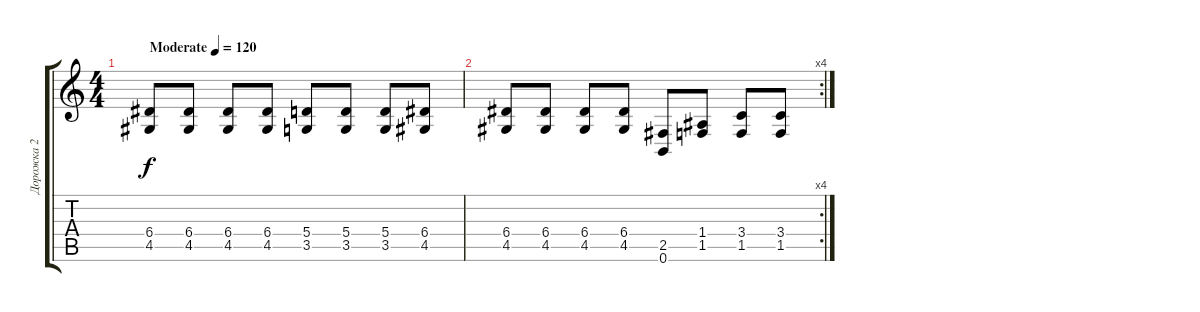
\track ("Дорожка 2" "Дорожка 2") {instrument overdrivenguitar}
\staff {score tabs}
\tuning (B3 Gb3 D3 A2 E2 B1) {hide}
\ts (4 4)
\tempo (120 "Moderate")
\clef g2
\ks c
(6.4 4.5).8{dy f instrument overdrivenguitar} (6.4 4.5).8 (6.4 4.5).8 (6.4 4.5).8 (5.4 3.5).8 (5.4 3.5).8 (5.4 3.5).8 (6.4 4.5).8 |
\rc 4
(6.4 4.5).8 (6.4 4.5).8 (6.4 4.5).8 (6.4 4.5).8 (2.5 0.6).8 (1.4 1.5).8 (3.4 1.5).8 (3.4 1.5).8
